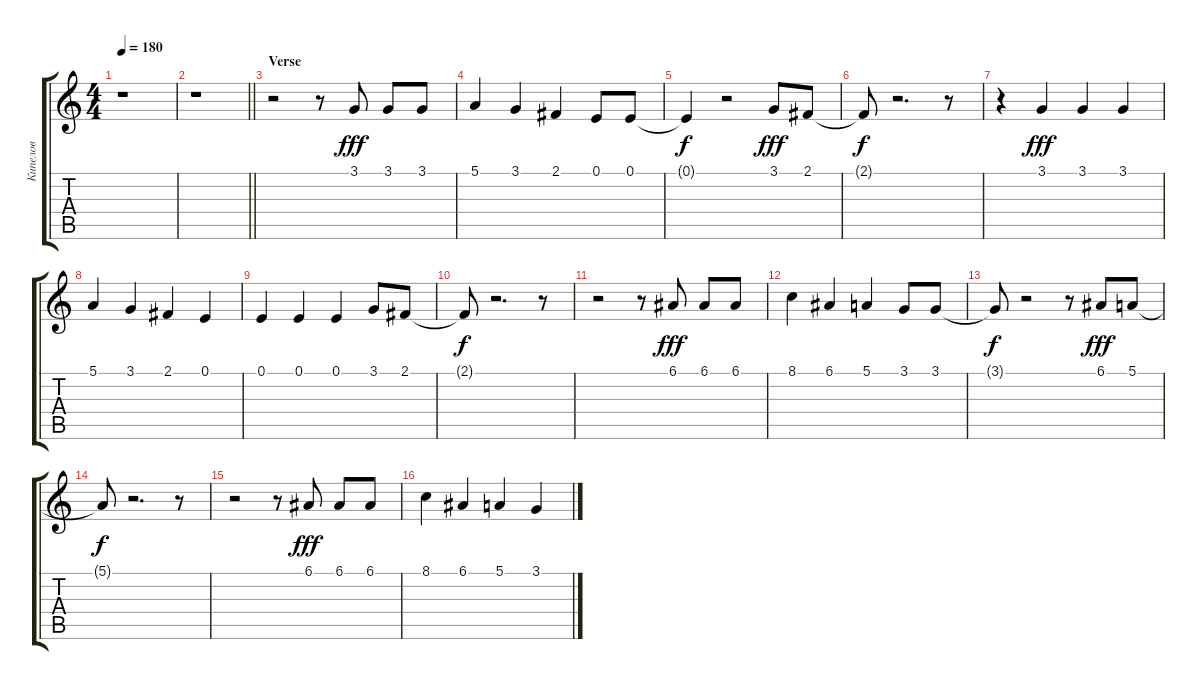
\track ("Кипелов" "Кипелов") {instrument tenorsax}
\staff {score tabs}
\tuning (E4 B3 G3 D3 A2 E2) {hide}
\ts (4 4)
\tempo 180
\clef g2
\ks c
r.1{dy fff} |
\barLineRight lightlight
r.1 |
\section ("" "Verse")
r.2 r.8 3.1.8 3.1.8 3.1.8 |
5.1.4 3.1.4 2.1.4 0.1.8 0.1.8 |
0.1{t}.4{dy f} r.2 3.1.8{dy fff} 2.1.8 |
2.1{t}.8{dy f} r.2{d} r.8 |
r.4 3.1.4{dy fff} 3.1.4 3.1.4 |
5.1.4 3.1.4 2.1.4 0.1.4 |
0.1.4 0.1.4 0.1.4 3.1.8 2.1.8 |
2.1{t}.8{dy f} r.2{d} r.8 |
r.2 r.8 6.1.8{dy fff} 6.1.8 6.1.8 |
8.1.4 6.1.4 5.1.4 3.1.8 3.1.8 |
3.1{t}.8{dy f} r.2 r.8 6.1.8{dy fff} 5.1.8 |
5.1{t}.8{dy f} r.2{d} r.8 |
r.2 r.8 6.1.8{dy fff} 6.1.8 6.1.8 |
8.1.4 6.1.4 5.1.4 3.1.4
